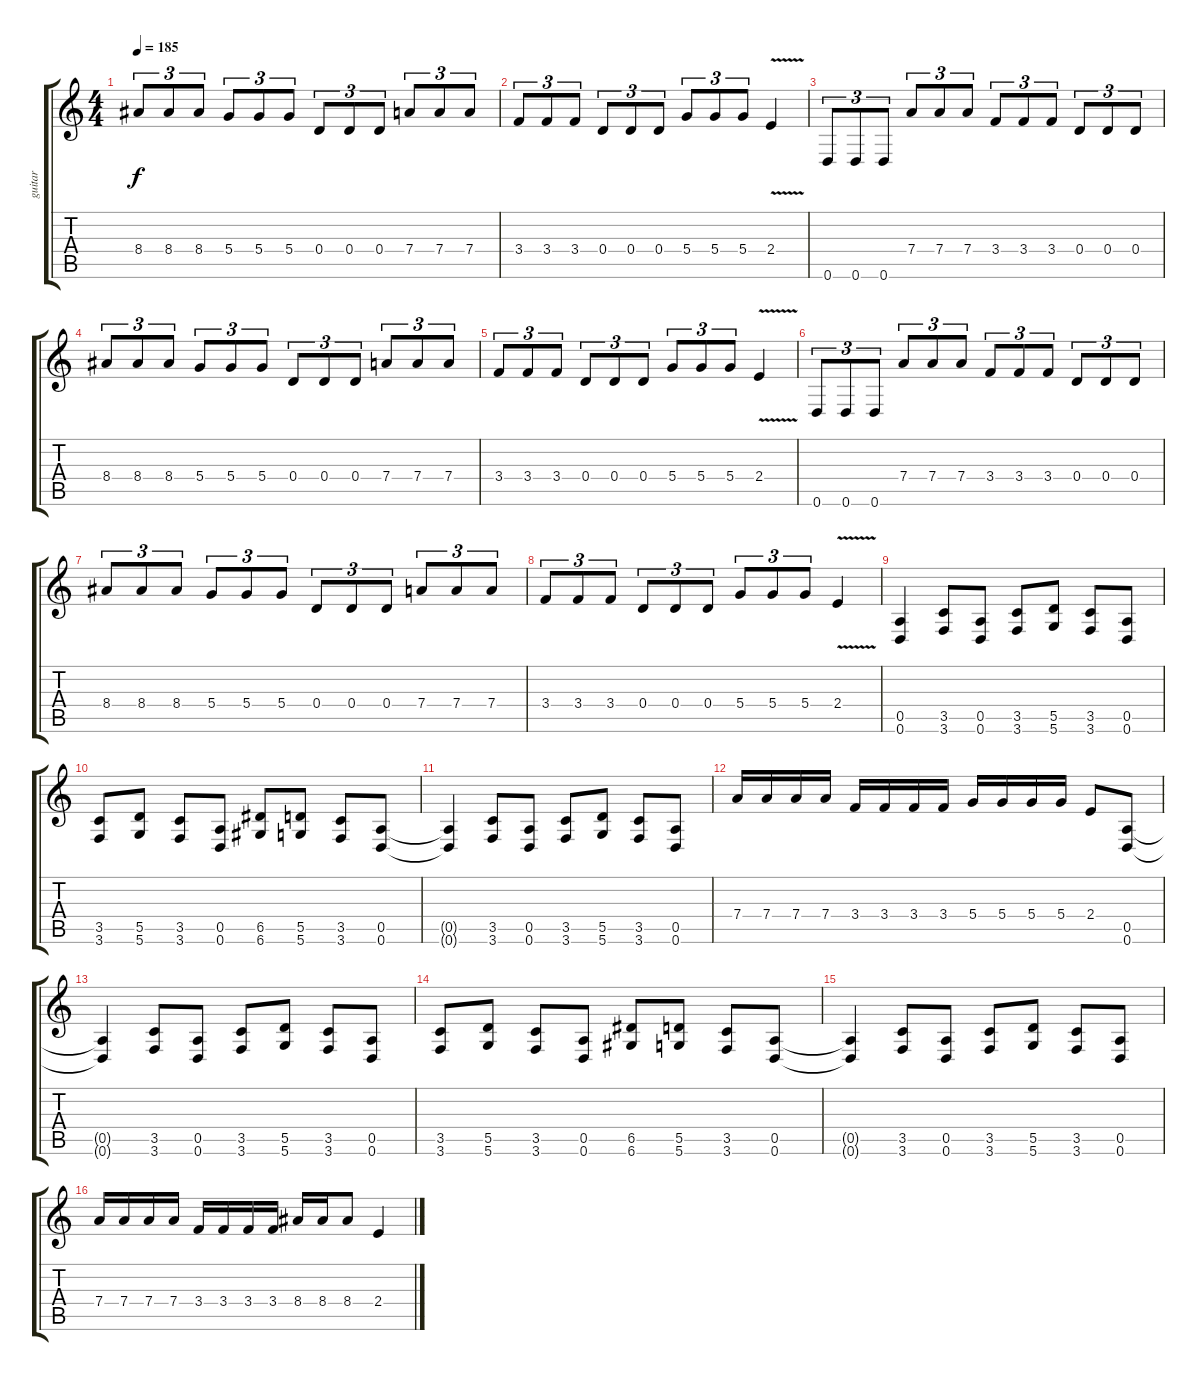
\track ("guitar" "guitar") {instrument distortionguitar}
\staff {score tabs}
\tuning (E4 B3 G3 D3 A2 D2) {hide}
\ts (4 4)
\tempo 185
\clef g2
\ks c
8.4.8{tu (3 2) dy f} 8.4.8{tu (3 2)} 8.4.8{tu (3 2)} 5.4.8{tu (3 2)} 5.4.8{tu (3 2)} 5.4.8{tu (3 2)} 0.4.8{tu (3 2)} 0.4.8{tu (3 2)} 0.4.8{tu (3 2)} 7.4.8{tu (3 2)} 7.4.8{tu (3 2)} 7.4.8{tu (3 2)} |
3.4.8{tu (3 2)} 3.4.8{tu (3 2)} 3.4.8{tu (3 2)} 0.4.8{tu (3 2)} 0.4.8{tu (3 2)} 0.4.8{tu (3 2)} 5.4.8{tu (3 2)} 5.4.8{tu (3 2)} 5.4.8{tu (3 2)} 2.4{v}.4 |
0.6.8{tu (3 2)} 0.6.8{tu (3 2)} 0.6.8{tu (3 2)} 7.4.8{tu (3 2)} 7.4.8{tu (3 2)} 7.4.8{tu (3 2)} 3.4.8{tu (3 2)} 3.4.8{tu (3 2)} 3.4.8{tu (3 2)} 0.4.8{tu (3 2)} 0.4.8{tu (3 2)} 0.4.8{tu (3 2)} |
8.4.8{tu (3 2)} 8.4.8{tu (3 2)} 8.4.8{tu (3 2)} 5.4.8{tu (3 2)} 5.4.8{tu (3 2)} 5.4.8{tu (3 2)} 0.4.8{tu (3 2)} 0.4.8{tu (3 2)} 0.4.8{tu (3 2)} 7.4.8{tu (3 2)} 7.4.8{tu (3 2)} 7.4.8{tu (3 2)} |
3.4.8{tu (3 2)} 3.4.8{tu (3 2)} 3.4.8{tu (3 2)} 0.4.8{tu (3 2)} 0.4.8{tu (3 2)} 0.4.8{tu (3 2)} 5.4.8{tu (3 2)} 5.4.8{tu (3 2)} 5.4.8{tu (3 2)} 2.4{v}.4 |
0.6.8{tu (3 2)} 0.6.8{tu (3 2)} 0.6.8{tu (3 2)} 7.4.8{tu (3 2)} 7.4.8{tu (3 2)} 7.4.8{tu (3 2)} 3.4.8{tu (3 2)} 3.4.8{tu (3 2)} 3.4.8{tu (3 2)} 0.4.8{tu (3 2)} 0.4.8{tu (3 2)} 0.4.8{tu (3 2)} |
8.4.8{tu (3 2)} 8.4.8{tu (3 2)} 8.4.8{tu (3 2)} 5.4.8{tu (3 2)} 5.4.8{tu (3 2)} 5.4.8{tu (3 2)} 0.4.8{tu (3 2)} 0.4.8{tu (3 2)} 0.4.8{tu (3 2)} 7.4.8{tu (3 2)} 7.4.8{tu (3 2)} 7.4.8{tu (3 2)} |
3.4.8{tu (3 2)} 3.4.8{tu (3 2)} 3.4.8{tu (3 2)} 0.4.8{tu (3 2)} 0.4.8{tu (3 2)} 0.4.8{tu (3 2)} 5.4.8{tu (3 2)} 5.4.8{tu (3 2)} 5.4.8{tu (3 2)} 2.4{v}.4 |
(0.5 0.6).4 (3.5 3.6).8 (0.5 0.6).8 (3.5 3.6).8 (5.5 5.6).8 (3.5 3.6).8 (0.5 0.6).8 |
(3.5 3.6).8 (5.5 5.6).8 (3.5 3.6).8 (0.5 0.6).8 (6.5 6.6).8 (5.5 5.6).8 (3.5 3.6).8 (0.5 0.6).8 |
(0.5{t} 0.6{t}).4 (3.5 3.6).8 (0.5 0.6).8 (3.5 3.6).8 (5.5 5.6).8 (3.5 3.6).8 (0.5 0.6).8 |
7.4.16 7.4.16 7.4.16 7.4.16 3.4.16 3.4.16 3.4.16 3.4.16 5.4.16 5.4.16 5.4.16 5.4.16 2.4.8 (0.5 0.6).8 |
(0.5{t} 0.6{t}).4 (3.5 3.6).8 (0.5 0.6).8 (3.5 3.6).8 (5.5 5.6).8 (3.5 3.6).8 (0.5 0.6).8 |
(3.5 3.6).8 (5.5 5.6).8 (3.5 3.6).8 (0.5 0.6).8 (6.5 6.6).8 (5.5 5.6).8 (3.5 3.6).8 (0.5 0.6).8 |
(0.5{t} 0.6{t}).4 (3.5 3.6).8 (0.5 0.6).8 (3.5 3.6).8 (5.5 5.6).8 (3.5 3.6).8 (0.5 0.6).8 |
7.4.16 7.4.16 7.4.16 7.4.16 3.4.16 3.4.16 3.4.16 3.4.16 8.4.16 8.4.16 8.4.8 2.4.4
